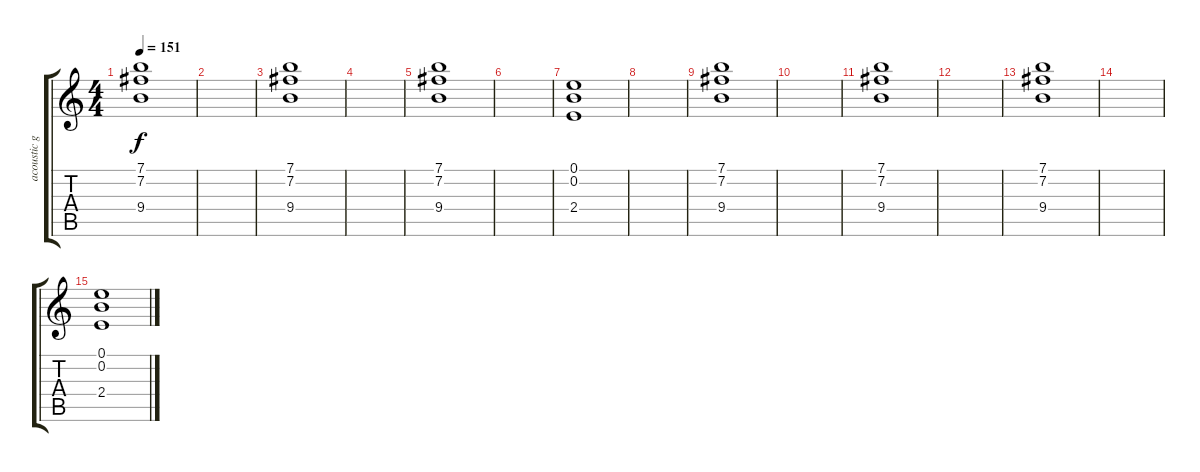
\track ("acoustic guitar" "acoustic g") {instrument acousticguitarsteel}
\staff {score tabs}
\tuning (E4 B3 G3 D3 A2 E2) {hide}
\ts (4 4)
\tempo 151
\clef g2
\ks c
(7.1 7.2 9.4).1{dy f} |
|
(7.1 7.2 9.4).1 |
|
(7.1 7.2 9.4).1 |
|
(0.1 0.2 2.4).1 |
|
(7.1 7.2 9.4).1 |
|
(7.1 7.2 9.4).1 |
|
(7.1 7.2 9.4).1 |
|
(0.1 0.2 2.4).1
